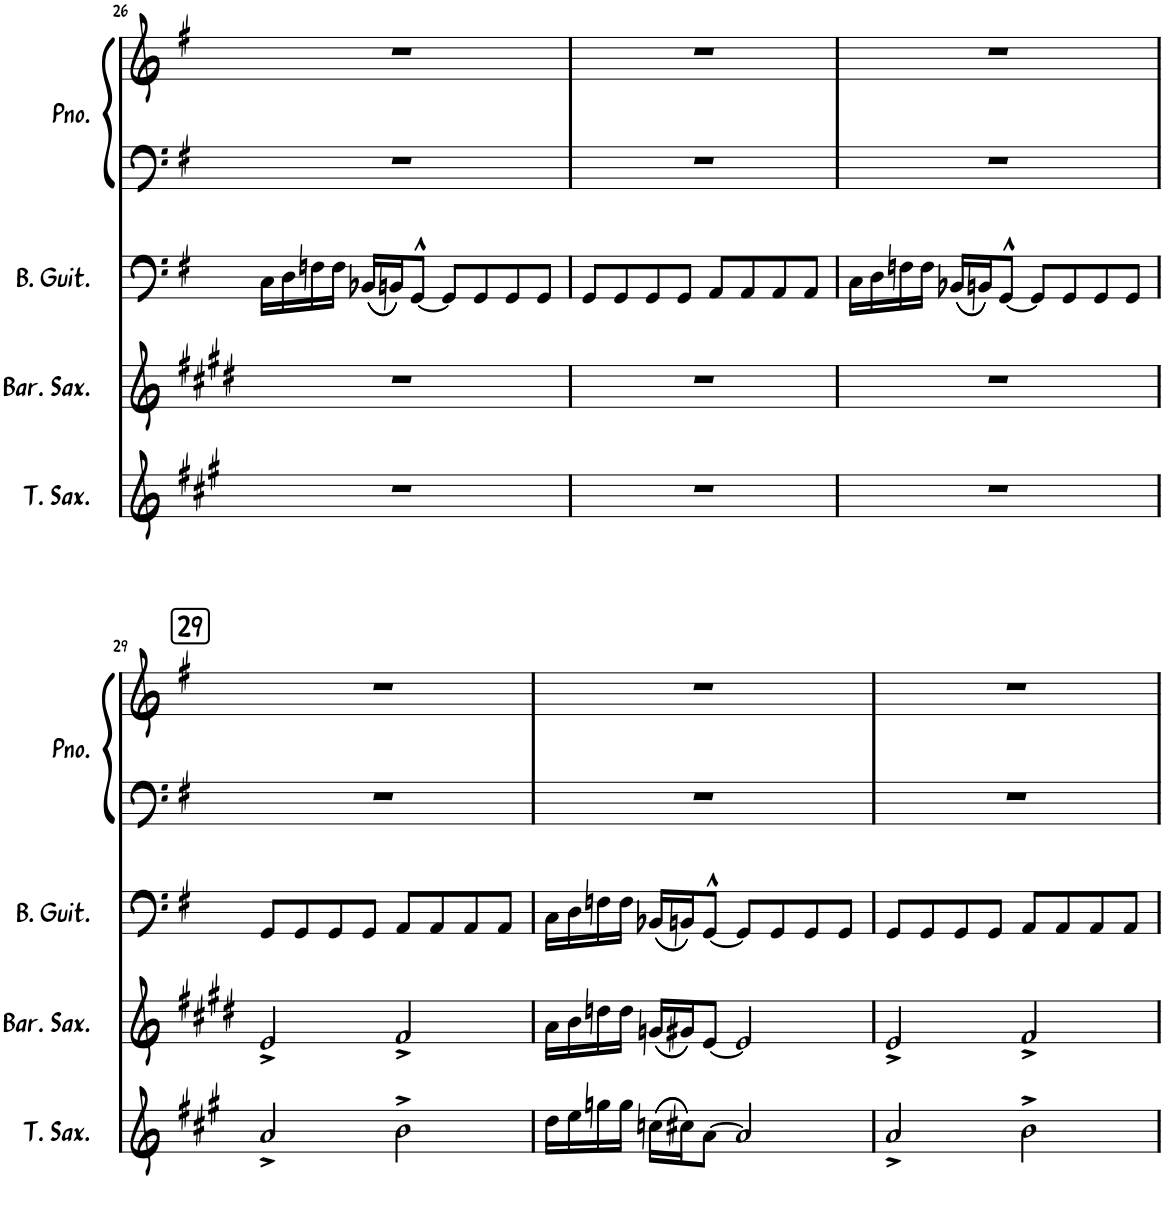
**kern	**kern	**kern	**kern	**kern
*part4	*part3	*part2	*part1	*part1
*staff5	*staff4	*staff3	*staff2	*staff1
*I"Tenor Saxophone	*I"Baritone Saxophone	*I"Bass Guitar	*I"Piano	*
*I'T. Sax.	*I'Bar. Sax.	*I'B. Guit.	*I'Pno.	*
*clefG2	*clefG2	*clefF4	*clefF4	*clefG2
*Trd8c14	*Trd12c21	*Trd7c12	*	*
*k[f#c#g#]	*k[f#c#g#d#]	*k[f#]	*k[f#]	*k[f#]
*M4/4	*M4/4	*M4/4	*M4/4	*M4/4
=25	=25	=25	=25	=25
1r	1r	8GG/L	1r	1r
.	.	8GG/	.	.
.	.	8GG/	.	.
.	.	8GG/J	.	.
.	.	8AA/L	.	.
.	.	8AA/	.	.
.	.	8AA/	.	.
.	.	8AA/J	.	.
!!LO:PB:g=z
=26	=26	=26	=26	=26
1r	1r	16C\LL	1r	1r
.	.	16D\	.	.
.	.	16Fn\	.	.
.	.	16F\JJ	.	.
.	.	((16BB-X/LL	.	.
.	.	16BBn/J))	.	.
.	.	[8GG^^/J	.	.
.	.	8GG/L]	.	.
.	.	8GG/	.	.
.	.	8GG/	.	.
.	.	8GG/J	.	.
=27	=27	=27	=27	=27
1r	1r	8GG/L	1r	1r
.	.	8GG/	.	.
.	.	8GG/	.	.
.	.	8GG/J	.	.
.	.	8AA/L	.	.
.	.	8AA/	.	.
.	.	8AA/	.	.
.	.	8AA/J	.	.
=28	=28	=28	=28	=28
1r	1r	16C\LL	1r	1r
.	.	16D\	.	.
.	.	16Fn\	.	.
.	.	16F\JJ	.	.
.	.	((16BB-X/LL	.	.
.	.	16BBn/J))	.	.
.	.	[8GG^^/J	.	.
.	.	8GG/L]	.	.
.	.	8GG/	.	.
.	.	8GG/	.	.
.	.	8GG/J	.	.
!!LO:LB:g=z
!!LO:REH:place=s1:a:B:cj:fs=14:t=29
=29	=29	=29	=29	=29
2a^/	2e^/	8GG/L	1r	1r
.	.	8GG/	.	.
.	.	8GG/	.	.
.	.	8GG/J	.	.
2b^\	2f#^/	8AA/L	.	.
.	.	8AA/	.	.
.	.	8AA/	.	.
.	.	8AA/J	.	.
=30	=30	=30	=30	=30
16dd\LL	16a\LL	16C\LL	1r	1r
16ee\	16b\	16D\	.	.
16ggn\	16ddn\	16Fn\	.	.
16gg\JJ	16dd\JJ	16F\JJ	.	.
((16ccn\LL	((16gn/LL	((16BB-X/LL	.	.
16cc#X\J))	16g#X/J))	16BBn/J))	.	.
[8a\J	[8e/J	[8GG^^/J	.	.
2a/]	2e/]	8GG/L]	.	.
.	.	8GG/	.	.
.	.	8GG/	.	.
.	.	8GG/J	.	.
=	=	=	=	=
*-	*-	*-	*-	*-
